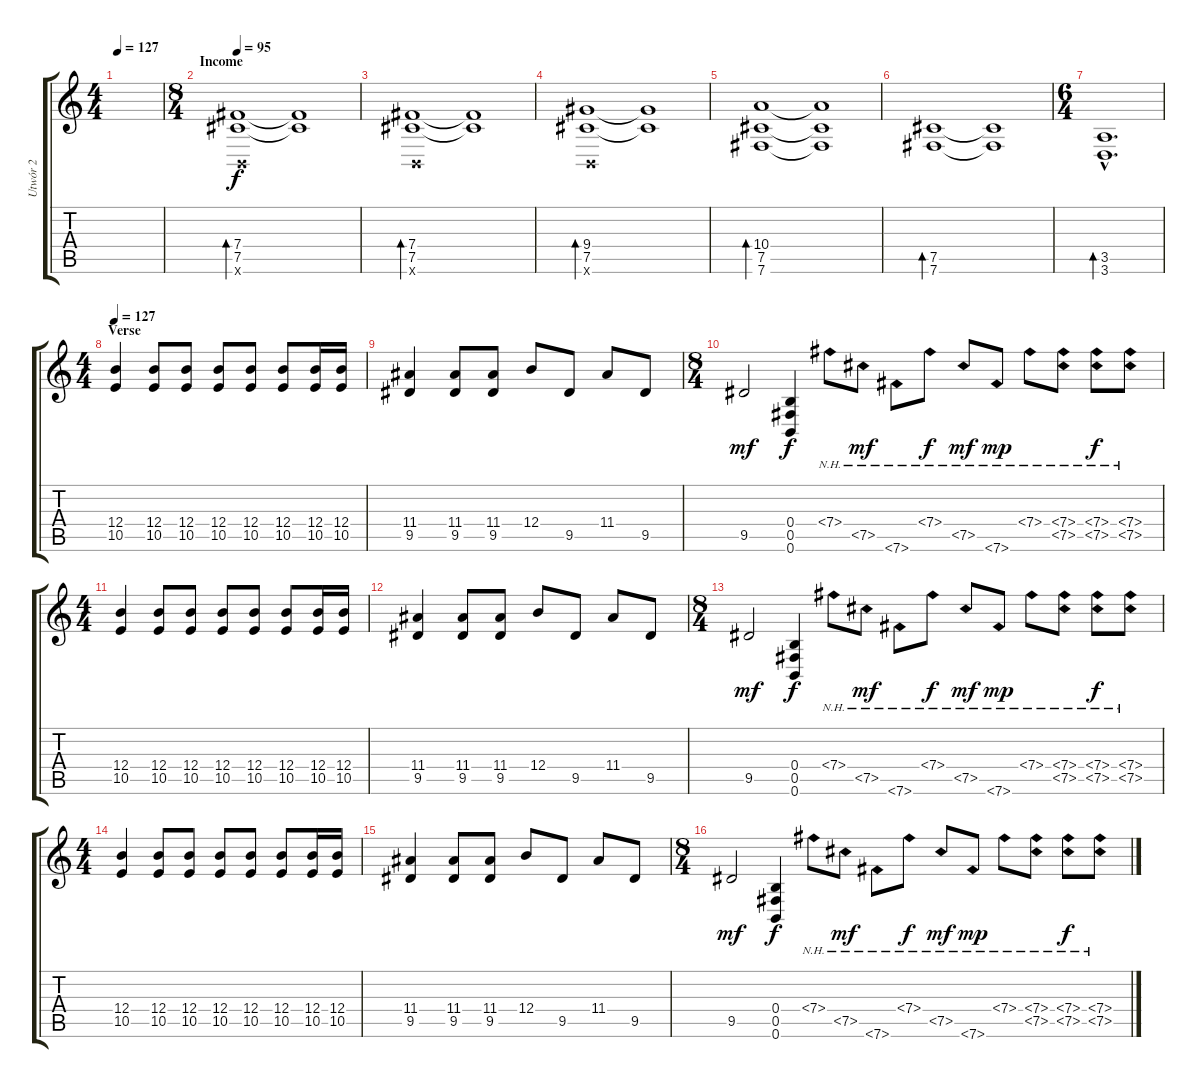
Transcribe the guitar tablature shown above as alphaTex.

\track ("Utwór 2" "Utwór 2") {instrument overdrivenguitar}
\staff {score tabs}
\tuning (Db4 Ab3 E3 B2 Gb2 B1) {hide}
\ts (4 4)
\tempo 127
\clef g2
\ks c
|
\ts (8 4)
\section ("" "Income")
\tempo 95
(7.4 7.5 0.6{x}).1{bd 480 instrument electricguitarjazz} (7.4{t} 7.5{t}).1 |
(7.4 7.5 0.6{x}).1{bd 480 instrument electricguitarjazz} (7.4{t} 7.5{t}).1 |
(9.4 7.5 0.6{x}).1{bd 480 instrument electricguitarjazz} (9.4{t} 7.5{t}).1 |
(10.4 7.5 7.6).1{bd 480} (10.4{t} 7.5{t} 7.6{t}).1 |
(7.5 7.6).1{bd 480} (7.5{t} 7.6{t}).1 |
\ts (6 4)
(3.5{hac} 3.6{hac}).1{d bd 480} |
\ts (4 4)
\section ("" "Verse")
\tempo 127
(12.4 10.5).4{volume 13 instrument overdrivenguitar} (12.4 10.5).8 (12.4 10.5).8 (12.4 10.5).8 (12.4 10.5).8 (12.4 10.5).8 (12.4 10.5).16 (12.4 10.5).16 |
(11.4 9.5).4 (11.4 9.5).8 (11.4 9.5).8 12.4.8 9.5.8 11.4.8 9.5.8 |
\ts (8 4)
9.5.2{dy mf} (0.4 0.5 0.6).4{dy f} 7.4{nh}.8 7.5{nh}.8{dy mf} 7.6{nh}.8 7.4{nh}.8{dy f} 7.5{nh}.8{dy mf} 7.6{nh}.8{dy mp} 7.4{nh}.8 (7.4{nh} 7.5{nh}).8 (7.4{nh} 7.5{nh}).8{dy f} (7.4{nh} 7.5{nh}).8 |
\ts (4 4)
(12.4 10.5).4 (12.4 10.5).8 (12.4 10.5).8 (12.4 10.5).8 (12.4 10.5).8 (12.4 10.5).8 (12.4 10.5).16 (12.4 10.5).16 |
(11.4 9.5).4 (11.4 9.5).8 (11.4 9.5).8 12.4.8 9.5.8 11.4.8 9.5.8 |
\ts (8 4)
9.5.2{dy mf} (0.4 0.5 0.6).4{dy f} 7.4{nh}.8 7.5{nh}.8{dy mf} 7.6{nh}.8 7.4{nh}.8{dy f} 7.5{nh}.8{dy mf} 7.6{nh}.8{dy mp} 7.4{nh}.8 (7.4{nh} 7.5{nh}).8 (7.4{nh} 7.5{nh}).8{dy f} (7.4{nh} 7.5{nh}).8 |
\ts (4 4)
(12.4 10.5).4 (12.4 10.5).8 (12.4 10.5).8 (12.4 10.5).8 (12.4 10.5).8 (12.4 10.5).8 (12.4 10.5).16 (12.4 10.5).16 |
(11.4 9.5).4 (11.4 9.5).8 (11.4 9.5).8 12.4.8 9.5.8 11.4.8 9.5.8 |
\ts (8 4)
9.5.2{dy mf} (0.4 0.5 0.6).4{dy f} 7.4{nh}.8 7.5{nh}.8{dy mf} 7.6{nh}.8 7.4{nh}.8{dy f} 7.5{nh}.8{dy mf} 7.6{nh}.8{dy mp} 7.4{nh}.8 (7.4{nh} 7.5{nh}).8 (7.4{nh} 7.5{nh}).8{dy f} (7.4{nh} 7.5{nh}).8
